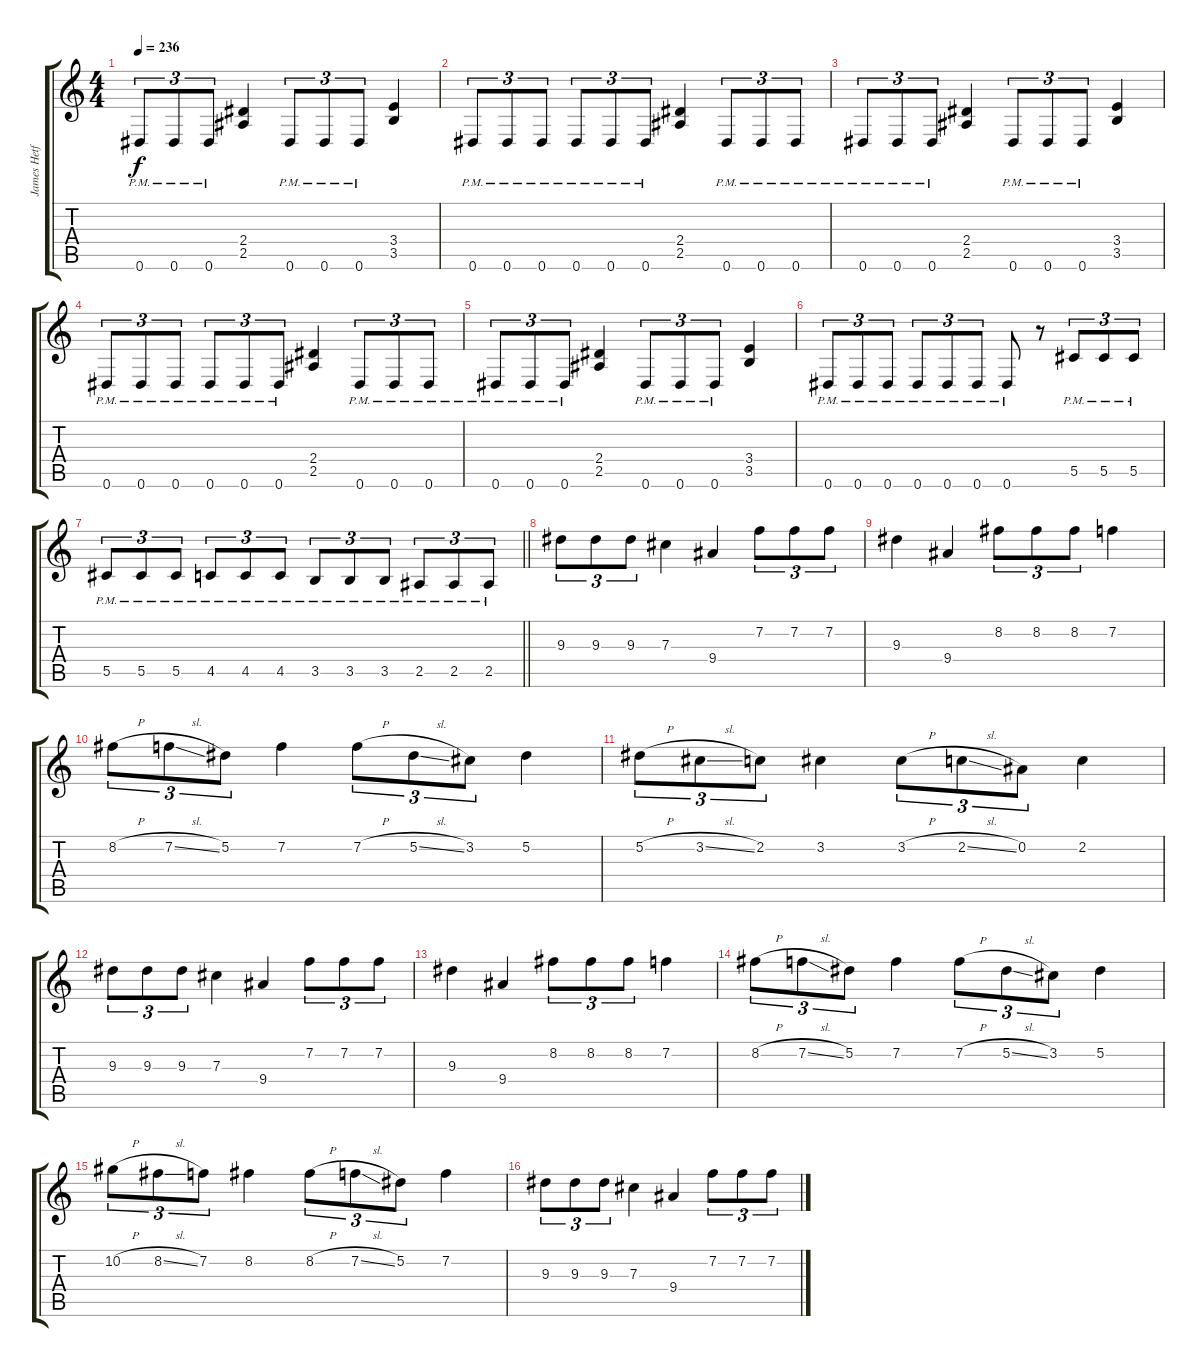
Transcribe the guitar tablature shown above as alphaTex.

\track ("James Hetfeild" "James Hetf") {instrument electricguitarclean}
\staff {score tabs}
\tuning (Eb4 Bb3 Gb3 Db3 Ab2 Eb2) {hide}
\ts (4 4)
\tempo 236
\clef g2
\ks c
0.6{pm}.8{tu (3 2) dy f} 0.6{pm}.8{tu (3 2)} 0.6{pm}.8{tu (3 2)} (2.4 2.5).4 0.6{pm}.8{tu (3 2)} 0.6{pm}.8{tu (3 2)} 0.6{pm}.8{tu (3 2)} (3.4 3.5).4 |
0.6{pm}.8{tu (3 2)} 0.6{pm}.8{tu (3 2)} 0.6{pm}.8{tu (3 2)} 0.6{pm}.8{tu (3 2)} 0.6{pm}.8{tu (3 2)} 0.6{pm}.8{tu (3 2)} (2.4 2.5).4 0.6{pm}.8{tu (3 2)} 0.6{pm}.8{tu (3 2)} 0.6{pm}.8{tu (3 2)} |
0.6{pm}.8{tu (3 2)} 0.6{pm}.8{tu (3 2)} 0.6{pm}.8{tu (3 2)} (2.4 2.5).4 0.6{pm}.8{tu (3 2)} 0.6{pm}.8{tu (3 2)} 0.6{pm}.8{tu (3 2)} (3.4 3.5).4 |
0.6{pm}.8{tu (3 2)} 0.6{pm}.8{tu (3 2)} 0.6{pm}.8{tu (3 2)} 0.6{pm}.8{tu (3 2)} 0.6{pm}.8{tu (3 2)} 0.6{pm}.8{tu (3 2)} (2.4 2.5).4 0.6{pm}.8{tu (3 2)} 0.6{pm}.8{tu (3 2)} 0.6{pm}.8{tu (3 2)} |
0.6{pm}.8{tu (3 2)} 0.6{pm}.8{tu (3 2)} 0.6{pm}.8{tu (3 2)} (2.4 2.5).4 0.6{pm}.8{tu (3 2)} 0.6{pm}.8{tu (3 2)} 0.6{pm}.8{tu (3 2)} (3.4 3.5).4 |
0.6{pm}.8{tu (3 2)} 0.6{pm}.8{tu (3 2)} 0.6{pm}.8{tu (3 2)} 0.6{pm}.8{tu (3 2)} 0.6{pm}.8{tu (3 2)} 0.6{pm}.8{tu (3 2)} 0.6{pm}.8 r.8 5.5{pm}.8{tu (3 2)} 5.5{pm}.8{tu (3 2)} 5.5{pm}.8{tu (3 2)} |
\barLineRight lightlight
5.5{pm}.8{tu (3 2)} 5.5{pm}.8{tu (3 2)} 5.5{pm}.8{tu (3 2)} 4.5{pm}.8{tu (3 2)} 4.5{pm}.8{tu (3 2)} 4.5{pm}.8{tu (3 2)} 3.5{pm}.8{tu (3 2)} 3.5{pm}.8{tu (3 2)} 3.5{pm}.8{tu (3 2)} 2.5{pm}.8{tu (3 2)} 2.5{pm}.8{tu (3 2)} 2.5{pm}.8{tu (3 2)} |
9.3.8{tu (3 2)} 9.3.8{tu (3 2)} 9.3.8{tu (3 2)} 7.3.4 9.4.4 7.2.8{tu (3 2)} 7.2.8{tu (3 2)} 7.2.8{tu (3 2)} |
9.3.4 9.4.4 8.2.8{tu (3 2)} 8.2.8{tu (3 2)} 8.2.8{tu (3 2)} 7.2.4 |
8.2{h}.8{tu (3 2)} 7.2{sl}.8{tu (3 2)} 5.2.8{tu (3 2)} 7.2.4 7.2{h}.8{tu (3 2)} 5.2{sl}.8{tu (3 2)} 3.2.8{tu (3 2)} 5.2.4 |
5.2{h}.8{tu (3 2)} 3.2{sl}.8{tu (3 2)} 2.2.8{tu (3 2)} 3.2.4 3.2{h}.8{tu (3 2)} 2.2{sl}.8{tu (3 2)} 0.2.8{tu (3 2)} 2.2.4 |
9.3.8{tu (3 2)} 9.3.8{tu (3 2)} 9.3.8{tu (3 2)} 7.3.4 9.4.4 7.2.8{tu (3 2)} 7.2.8{tu (3 2)} 7.2.8{tu (3 2)} |
9.3.4 9.4.4 8.2.8{tu (3 2)} 8.2.8{tu (3 2)} 8.2.8{tu (3 2)} 7.2.4 |
8.2{h}.8{tu (3 2)} 7.2{sl}.8{tu (3 2)} 5.2.8{tu (3 2)} 7.2.4 7.2{h}.8{tu (3 2)} 5.2{sl}.8{tu (3 2)} 3.2.8{tu (3 2)} 5.2.4 |
10.2{h}.8{tu (3 2)} 8.2{sl}.8{tu (3 2)} 7.2.8{tu (3 2)} 8.2.4 8.2{h}.8{tu (3 2)} 7.2{sl}.8{tu (3 2)} 5.2.8{tu (3 2)} 7.2.4 |
9.3.8{tu (3 2)} 9.3.8{tu (3 2)} 9.3.8{tu (3 2)} 7.3.4 9.4.4 7.2.8{tu (3 2)} 7.2.8{tu (3 2)} 7.2.8{tu (3 2)}
